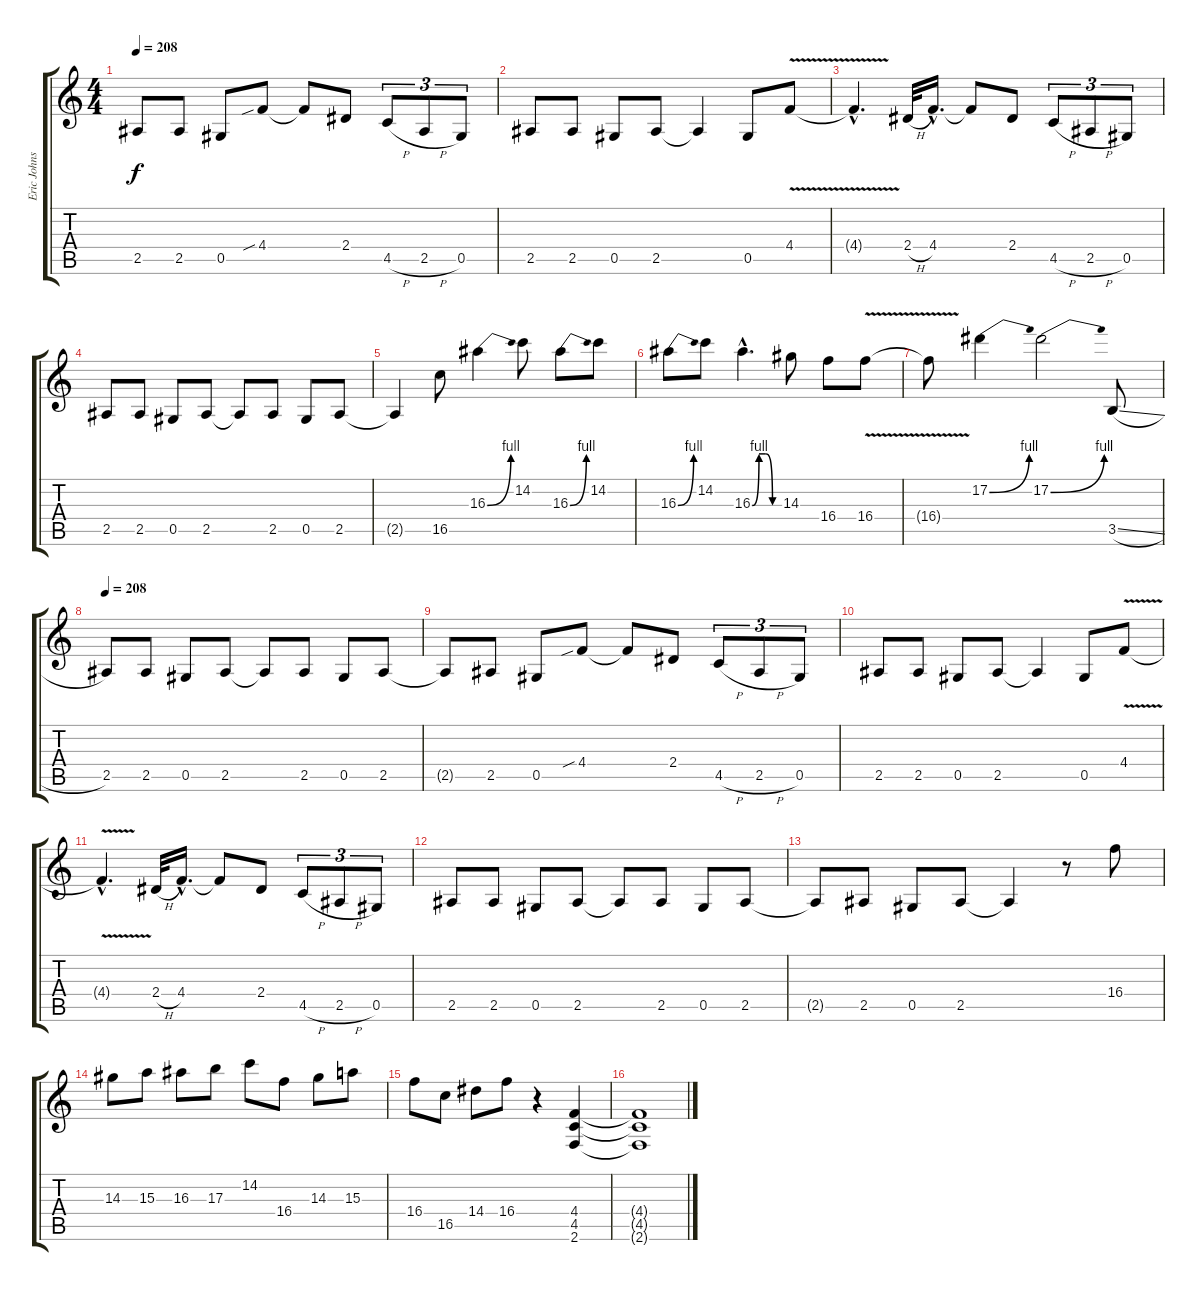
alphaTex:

\track ("Eric Johnson (Distortion)" "Eric Johns") {instrument distortionguitar}
\staff {score tabs}
\tuning (Eb4 Bb3 Gb3 Db3 Ab2 Eb2) {hide}
\ts (4 4)
\tempo 208
\clef g2
\ks c
2.5{t}.8{dy f} 2.5.8 0.5.8 4.4{sib}.8 4.4{t}.8 2.4.8 4.5{h}.8{tu (3 2)} 2.5{h}.8{tu (3 2)} 0.5.8{tu (3 2)} |
2.5.8 2.5.8 0.5.8 2.5.8 2.5{t}.4 0.5.8 4.4{v}.8 |
4.4{hac t}.4{d} 2.4{h}.32 4.4{hac}.16{d} 4.4{t}.8 2.4.8 4.5{h}.8{tu (3 2)} 2.5{h}.8{tu (3 2)} 0.5.8{tu (3 2)} |
2.5.8 2.5.8 0.5.8 2.5.8 2.5{t}.8 2.5.8 0.5.8 2.5.8 |
2.5{t}.4 16.5.8 16.3{be (bend 0 0 60 4)}.4 14.2.8 16.3{be (bend 0 0 60 4)}.8 14.2.8 |
16.3{be (bend 0 0 60 4)}.8 14.2.8 16.3{be (custom 0 0 15 4 30 4 45 0 60 0) hac}.4{d} 14.3.8 16.4.8 16.4{v}.8 |
16.4{t}.8 17.2{be (bend 0 0 60 4)}.4 17.2{be (bend 0 0 60 4)}.2 3.5{sl}.8 |
\tempo 208
2.5.8 2.5.8 0.5.8 2.5.8 2.5{t}.8 2.5.8 0.5.8 2.5.8 |
2.5{t}.8 2.5.8 0.5.8 4.4{sib}.8 4.4{t}.8 2.4.8 4.5{h}.8{tu (3 2)} 2.5{h}.8{tu (3 2)} 0.5.8{tu (3 2)} |
2.5.8 2.5.8 0.5.8 2.5.8 2.5{t}.4 0.5.8 4.4{v}.8 |
4.4{hac t}.4{d} 2.4{h}.32 4.4{hac}.16{d} 4.4{t}.8 2.4.8 4.5{h}.8{tu (3 2)} 2.5{h}.8{tu (3 2)} 0.5.8{tu (3 2)} |
2.5.8 2.5.8 0.5.8 2.5.8 2.5{t}.8 2.5.8 0.5.8 2.5.8 |
2.5{t}.8 2.5.8 0.5.8 2.5.8 2.5{t}.4 r.8 16.4.8 |
14.3.8 15.3.8 16.3.8 17.3.8 14.2.8 16.4.8 14.3.8 15.3.8 |
16.4.8 16.5.8 14.4.8 16.4.8 r.4 (4.4 4.5 2.6).4 |
(4.4{t} 4.5{t} 2.6{t}).1
